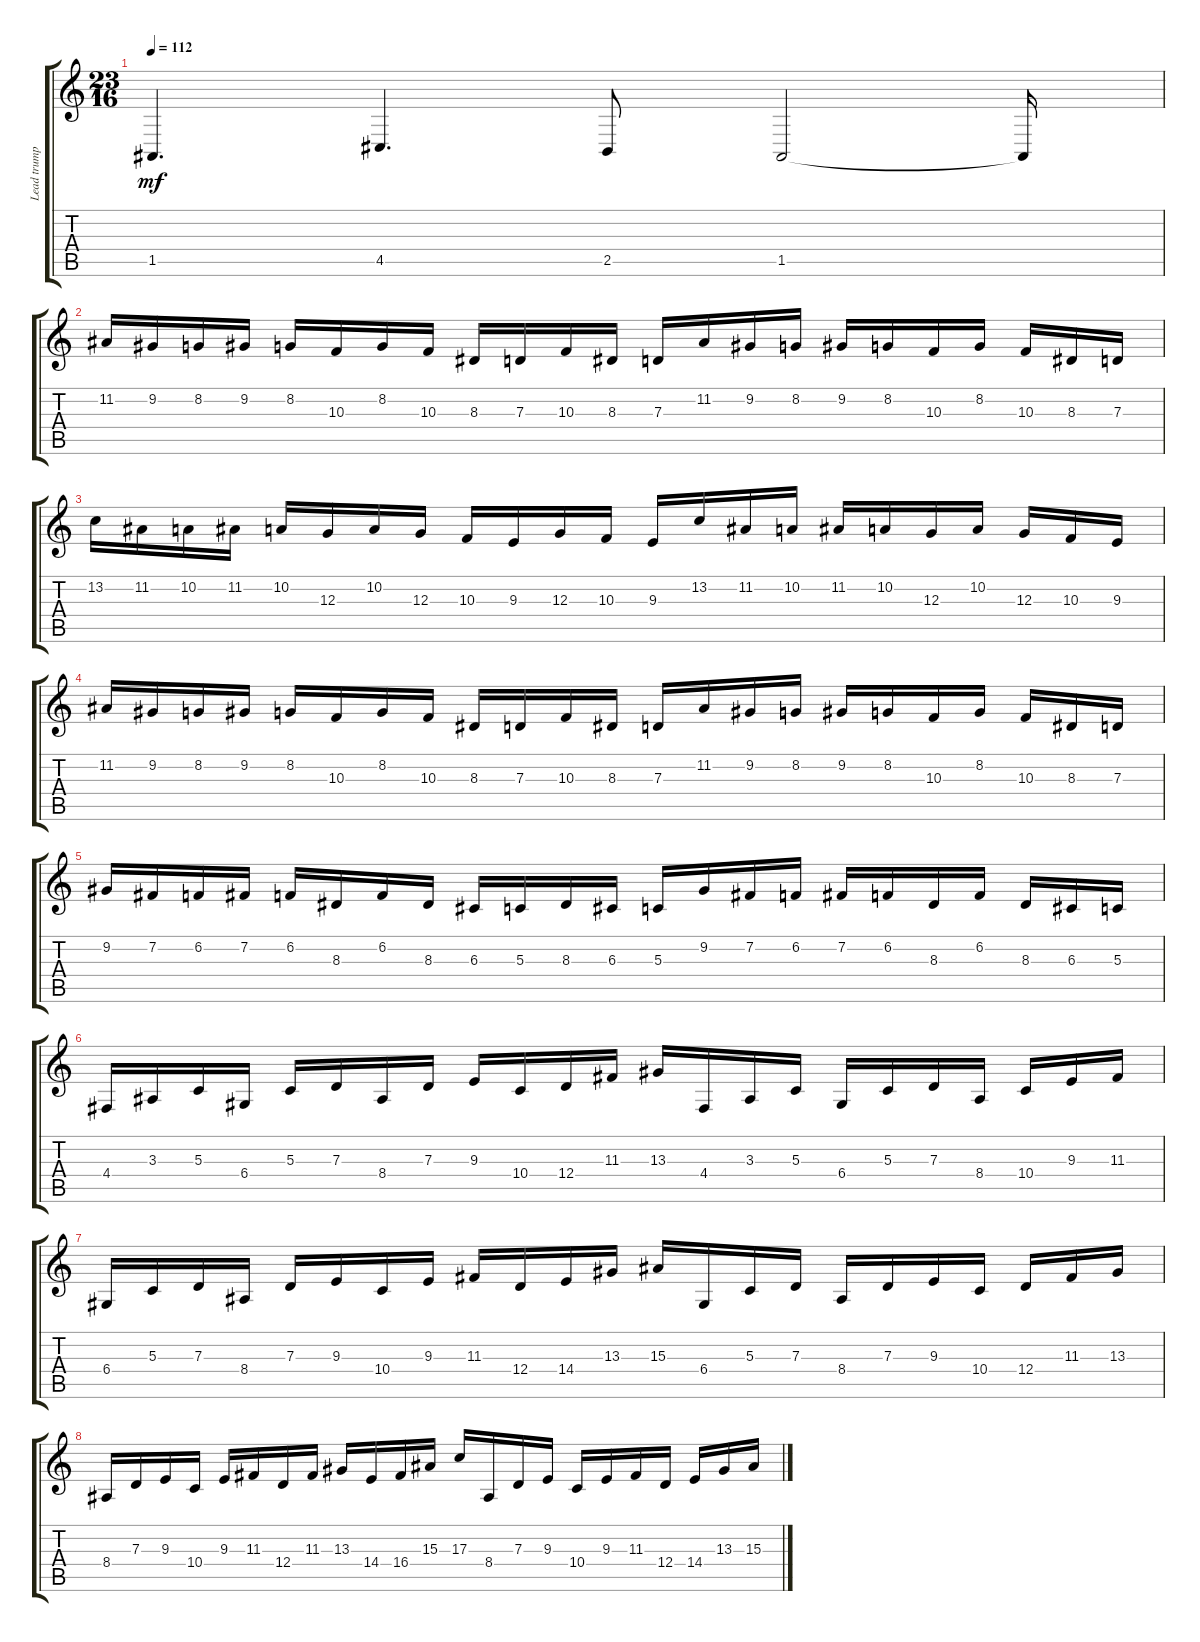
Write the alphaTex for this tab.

\track ("Lead trumpet" "Lead trump") {instrument trumpet}
\staff {score tabs}
\tuning (E4 B3 G3 D3 A2 E2) {hide}
\ts (23 16)
\tempo 112
\clef g2
\ks c
1.5.4{d dy mf} 4.5.4{d} 2.5.8 1.5.2 1.5{t}.16 |
11.2.16{volume 16} 9.2.16 8.2.16 9.2.16 8.2.16 10.3.16 8.2.16 10.3.16 8.3.16 7.3.16 10.3.16 8.3.16 7.3.16 11.2.16 9.2.16 8.2.16 9.2.16 8.2.16 10.3.16 8.2.16 10.3.16 8.3.16 7.3.16 |
13.2.16 11.2.16 10.2.16 11.2.16 10.2.16 12.3.16 10.2.16 12.3.16 10.3.16 9.3.16 12.3.16 10.3.16 9.3.16 13.2.16 11.2.16 10.2.16 11.2.16 10.2.16 12.3.16 10.2.16 12.3.16 10.3.16 9.3.16 |
11.2.16 9.2.16 8.2.16 9.2.16 8.2.16 10.3.16 8.2.16 10.3.16 8.3.16 7.3.16 10.3.16 8.3.16 7.3.16 11.2.16 9.2.16 8.2.16 9.2.16 8.2.16 10.3.16 8.2.16 10.3.16 8.3.16 7.3.16 |
9.2.16 7.2.16 6.2.16 7.2.16 6.2.16 8.3.16 6.2.16 8.3.16 6.3.16 5.3.16 8.3.16 6.3.16 5.3.16 9.2.16 7.2.16 6.2.16 7.2.16 6.2.16 8.3.16 6.2.16 8.3.16 6.3.16 5.3.16 |
4.4.16 3.3.16 5.3.16 6.4.16 5.3.16 7.3.16 8.4.16 7.3.16 9.3.16 10.4.16 12.4.16 11.3.16 13.3.16 4.4.16 3.3.16 5.3.16 6.4.16 5.3.16 7.3.16 8.4.16 10.4.16 9.3.16 11.3.16 |
6.4.16 5.3.16 7.3.16 8.4.16 7.3.16 9.3.16 10.4.16 9.3.16 11.3.16 12.4.16 14.4.16 13.3.16 15.3.16 6.4.16 5.3.16 7.3.16 8.4.16 7.3.16 9.3.16 10.4.16 12.4.16 11.3.16 13.3.16 |
8.4.16 7.3.16 9.3.16 10.4.16 9.3.16 11.3.16 12.4.16 11.3.16 13.3.16 14.4.16 16.4.16 15.3.16 17.3.16 8.4.16 7.3.16 9.3.16 10.4.16 9.3.16 11.3.16 12.4.16 14.4.16 13.3.16 15.3.16
